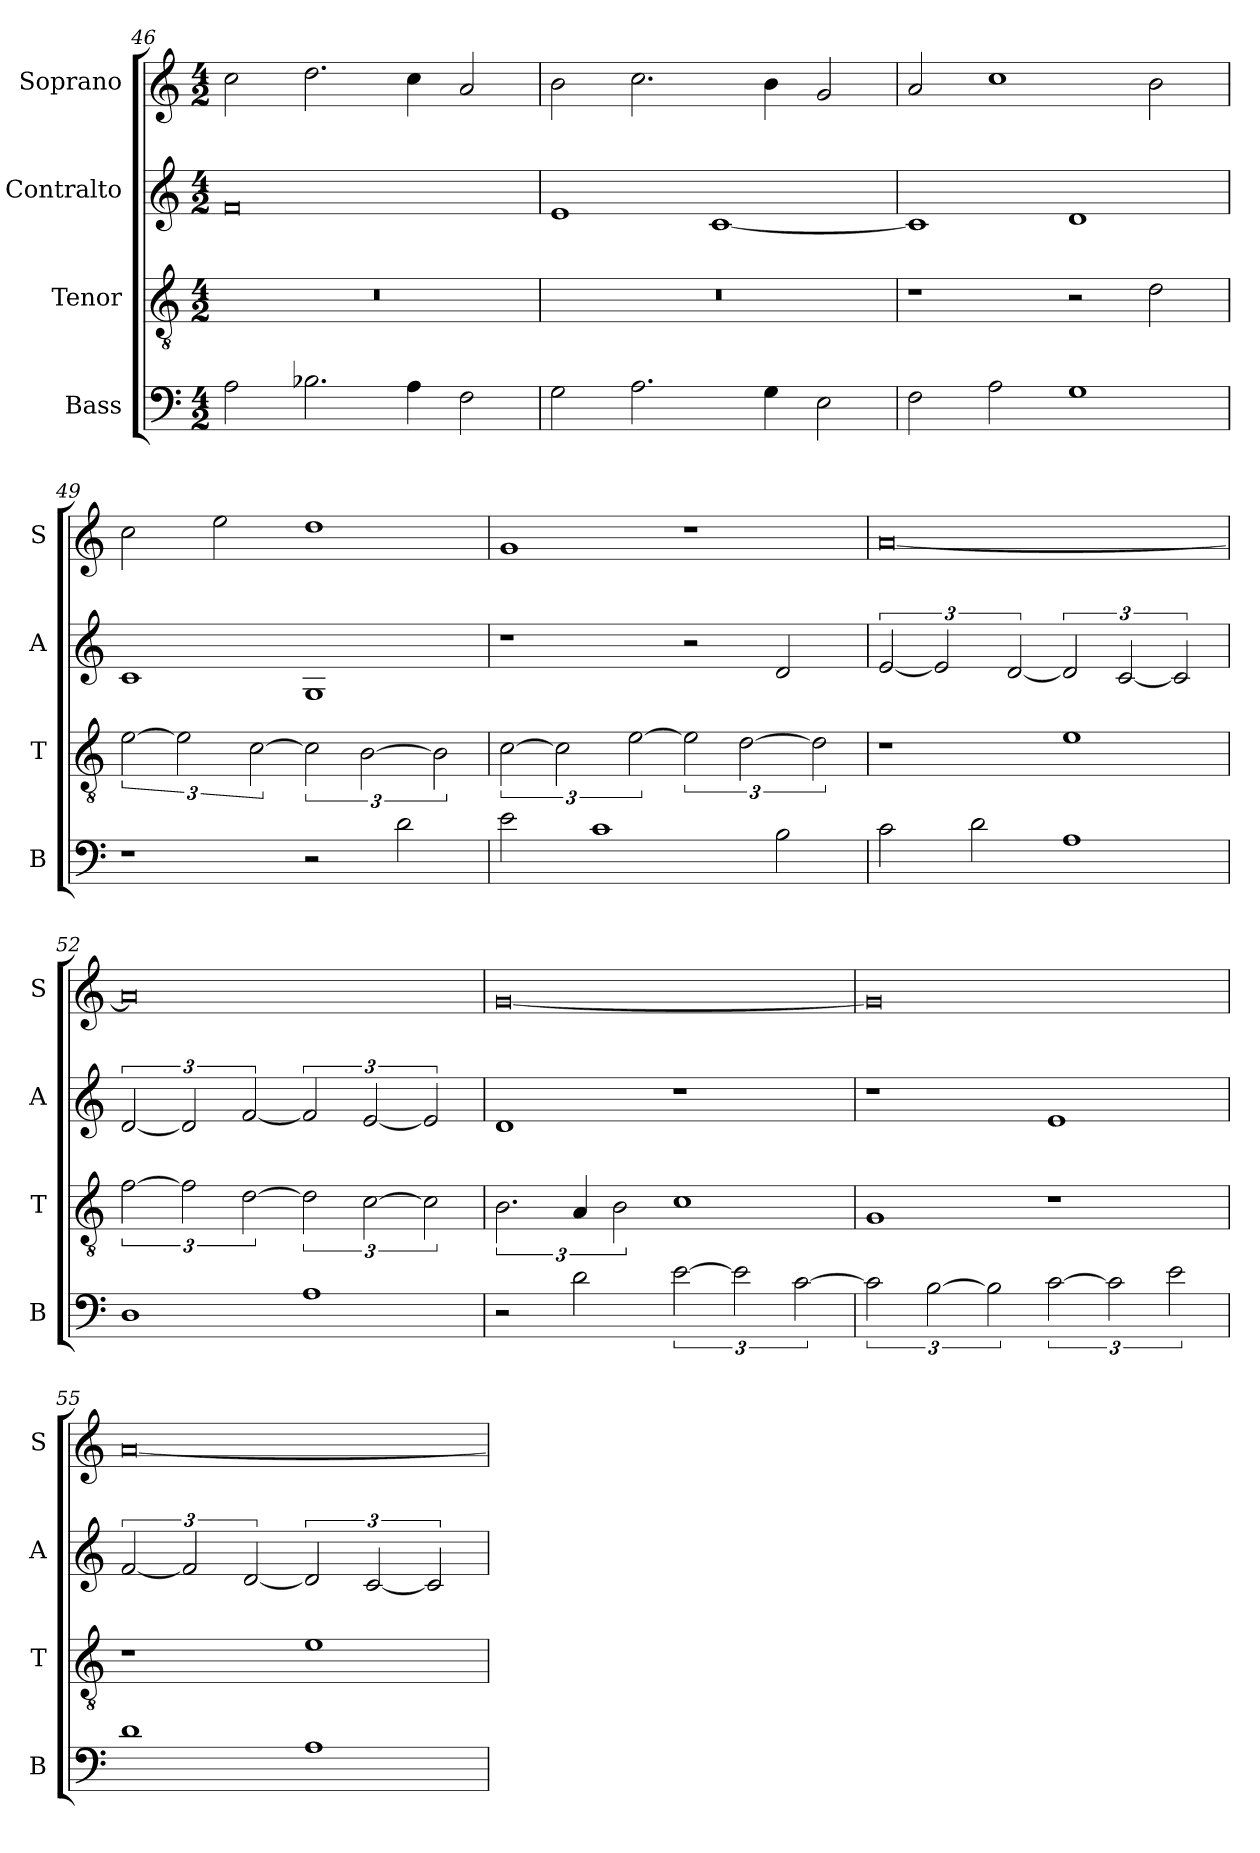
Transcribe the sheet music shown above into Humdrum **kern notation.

**kern	**kern	**kern	**kern
*part4	*part3	*part2	*part1
*staff4	*staff3	*staff2	*staff1
*I"Bass	*I"Tenor	*I"Contralto	*I"Soprano
*I'B	*I'T	*I'A	*I'S
*clefF4	*clefGv2	*clefG2	*clefG2
*k[]	*k[]	*k[]	*k[]
*G:mix	*G:mix	*G:mix	*G:mix
*M4/2	*M4/2	*M4/2	*M4/2
=46	=46	=46	=46
2A	0r	0f	2cc
2.B-X	.	.	2.dd
4A	.	.	4cc
2F	.	.	2a
=47	=47	=47	=47
2G	0r	1e	2b
2.A	.	.	2.cc
.	.	[1c	.
4G	.	.	4b
2E	.	.	2g
=48	=48	=48	=48
2F	1r	1c]	2a
2A	.	.	1cc
1G	2r	1d	.
.	2d	.	2b
=49	=49	=49	=49
1r	[3e	1c	2cc
.	3e]	.	.
.	.	.	2ee
.	[3c	.	.
2r	3c]	1G	1dd
.	[3B	.	.
2d	.	.	.
.	3B]	.	.
=50	=50	=50	=50
2e	[3c	1r	1g
.	3c]	.	.
1c	.	.	.
.	[3e	.	.
.	3e]	2r	1r
.	[3d	.	.
2B	.	2d	.
.	3d]	.	.
=51	=51	=51	=51
2c	1r	[3e	[0a
.	.	3e]	.
2d	.	.	.
.	.	[3d	.
1A	1e	3d]	.
.	.	[3c	.
.	.	3c]	.
=52	=52	=52	=52
1D	[3f	[3d	0a]
.	3f]	3d]	.
.	[3d	[3f	.
1A	3d]	3f]	.
.	[3c	[3e	.
.	3c]	3e]	.
=53	=53	=53	=53
2r	3.B	1d	[0g
2d	6A	.	.
.	3B	.	.
[3e	1c	1r	.
3e]	.	.	.
[3c	.	.	.
=54	=54	=54	=54
3c]	1G	1r	0g]
[3B	.	.	.
3B]	.	.	.
[3c	1r	1e	.
3c]	.	.	.
3e	.	.	.
=55	=55	=55	=55
1d	1r	[3f	[0a
.	.	3f]	.
.	.	[3d	.
1A	1e	3d]	.
.	.	[3c	.
.	.	3c]	.
=	=	=	=
*-	*-	*-	*-
